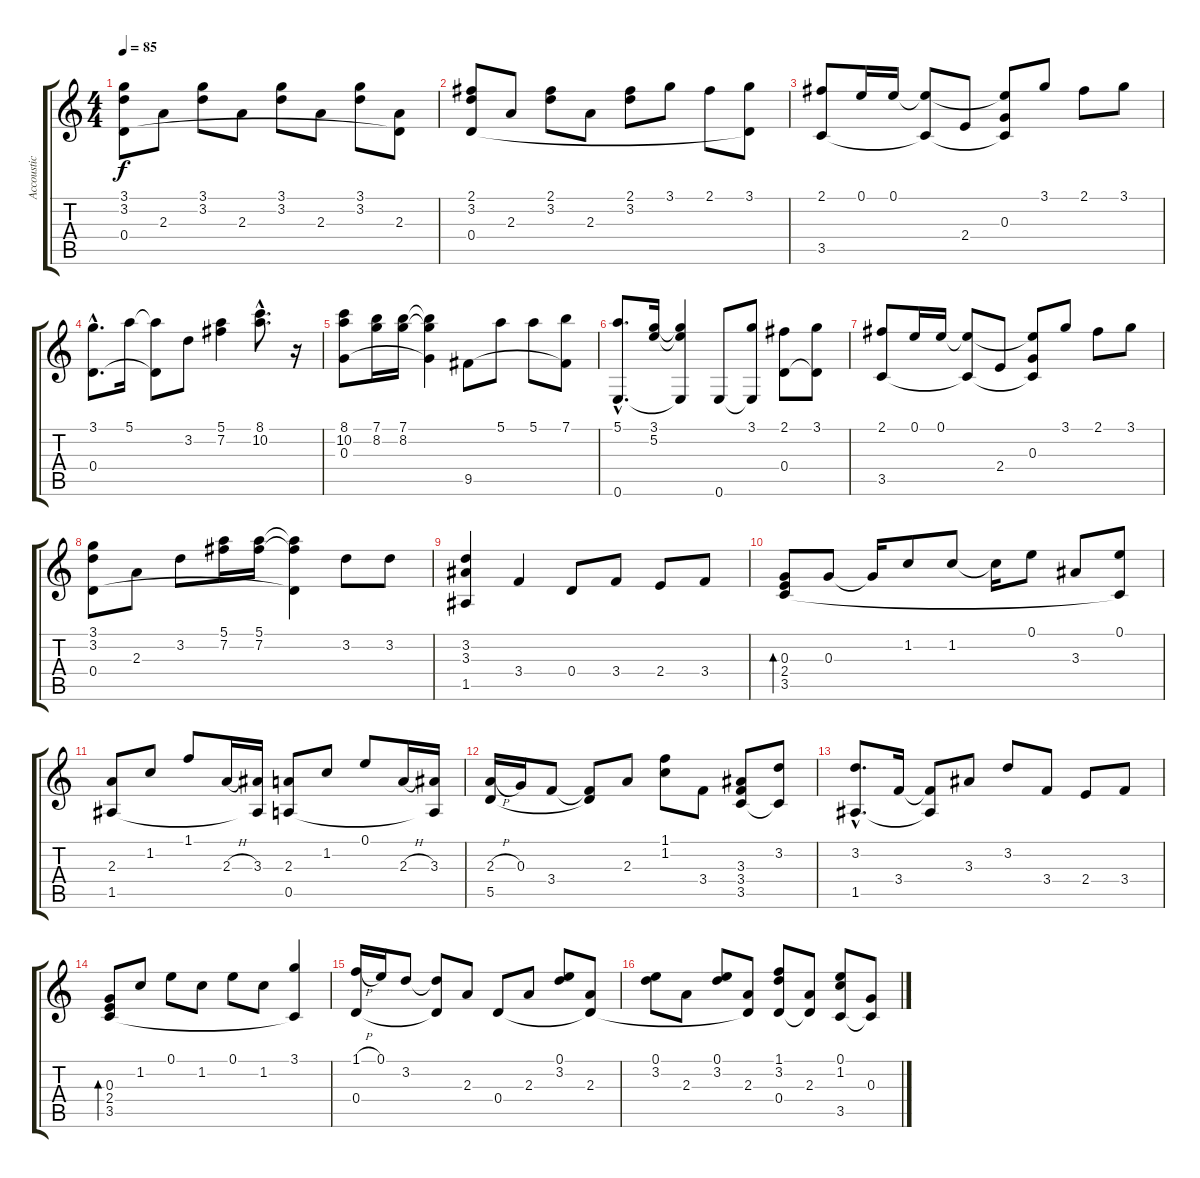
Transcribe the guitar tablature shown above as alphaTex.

\track ("Accoustic Guitar" "Accoustic ") {instrument acousticguitarnylon}
\staff {score tabs}
\tuning (E4 B3 G3 D3 A2 E2) {hide}
\ts (4 4)
\tempo 85
\clef g2
\ks c
(3.1 3.2 0.4).8{dy f} 2.3.8 (3.1 3.2).8 2.3.8 (3.1 3.2).8 2.3.8 (3.1 3.2).8 (2.3 0.4{t}).8 |
(2.1 3.2 0.4).8 2.3.8 (2.1 3.2).8 2.3.8 (2.1 3.2).8 3.1.8 2.1.8 (3.1 0.4{t}).8 |
(2.1 3.5).8 0.1.16 0.1.16 (0.1{t} 3.5{t}).8 2.4.8 (0.1{t} 0.3 3.5{t}).8 3.1.8 2.1.8 3.1.8 |
(3.1{hac} 0.4{hac}).8{d} 5.1.16 (5.1{t} 0.4{t}).8 3.2.8 (5.1 7.2).4 (8.1{hac} 10.2{hac}).8{d} r.16 |
(8.1 10.2 0.3).8 (7.1 8.2).16 (7.1 8.2).16 (7.1{t} 8.2{t} 0.3{t}).4 9.5.8 5.1.8 5.1.8 (7.1 9.5{t}).8 |
(5.1 0.6{hac}).8{d} (3.1 5.2).16 (3.1{t} 5.2{t} 0.6{t}).4 0.6.8 (3.1 0.6{t}).8 (2.1 0.4).8 (3.1 0.4{t}).8 |
(2.1 3.5).8 0.1.16 0.1.16 (0.1{t} 3.5{t}).8 2.4.8 (0.1{t} 0.3 3.5{t}).8 3.1.8 2.1.8 3.1.8 |
(3.1 3.2 0.4).8 2.3.8 3.2.8 (5.1 7.2).16 (5.1 7.2).16 (5.1{t} 7.2{t} 0.4{t}).4 3.2.8 3.2.8 |
(3.2 3.3 1.5).4 3.4.4 0.4.8 3.4.8 2.4.8 3.4.8 |
(0.3 2.4 3.5).8{bd 60} 0.3.8 0.3{t}.16 1.2.8 1.2.8 1.2{t}.16 0.1.8 3.3.8 (0.1 3.5{t}).8 |
(2.3 1.5).8 1.2.8 1.1.8 2.3{h}.16 (3.3 1.5{t}).16 (2.3 0.5).8 1.2.8 0.1.8 2.3{h}.16 (3.3 0.5{t}).16 |
(2.3{h} 5.5).16 0.3.16 3.4.8 (3.4{t} 5.5{t}).8 2.3.8 (1.1 1.2).8 3.4.8 (3.3 3.4 3.5).8 (3.2 3.5{t}).8 |
(3.2{hac} 1.5{hac}).8{d} 3.4.16 (3.4{t} 1.5{t}).8 3.3.8 3.2.8 3.4.8 2.4.8 3.4.8 |
(0.3 2.4 3.5).8{bd 60} 1.2.8 0.1.8 1.2.8 0.1.8 1.2.8 (3.1 3.5{t}).4 |
(1.1{h} 0.4).16 0.1.16 3.2.8 (3.2{t} 0.4{t}).8 2.3.8 0.4.8 2.3.8 (0.1 3.2).8 (2.3 0.4{t}).8 |
(0.1 3.2).8 2.3.8 (0.1 3.2).8 (2.3 0.4{t}).8 (1.1 3.2 0.4).8 (2.3 0.4{t}).8 (0.1 1.2 3.5).8 (0.3 3.5{t}).8
